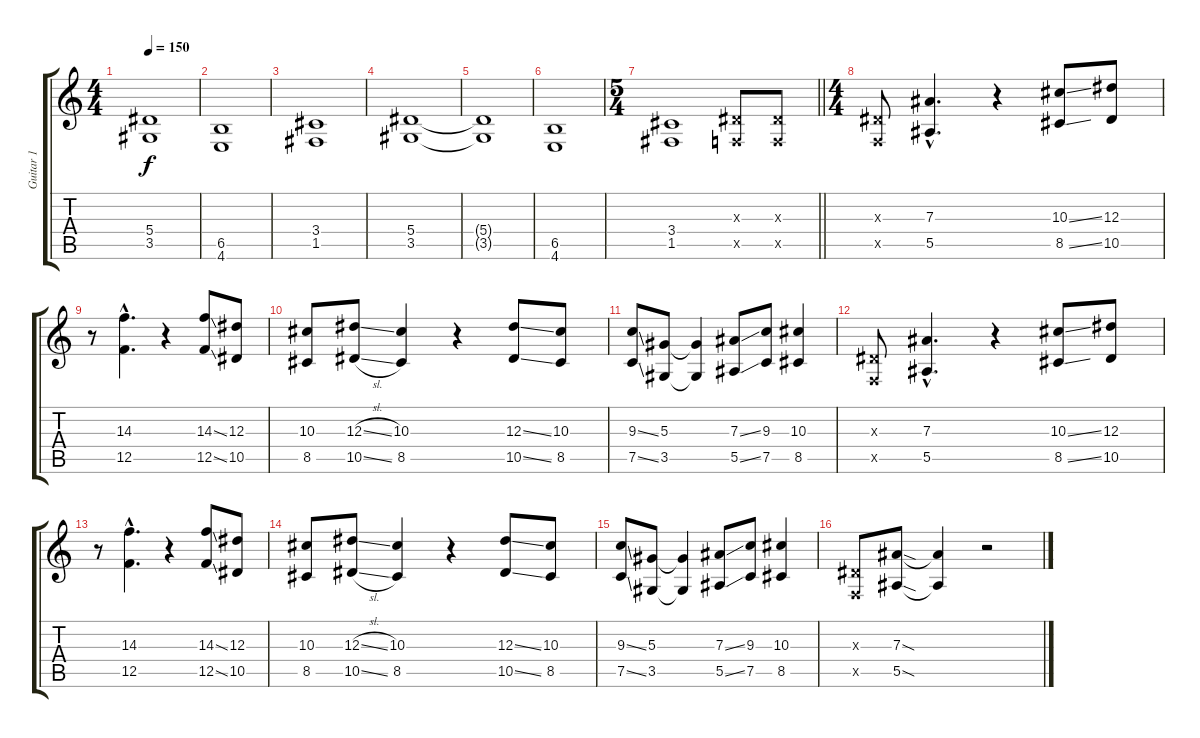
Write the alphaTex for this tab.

\track ("Guitar 1" "Guitar 1") {instrument overdrivenguitar}
\staff {score tabs}
\tuning (C4 G3 Eb3 Bb2 F2 C2) {hide}
\ts (4 4)
\tempo 150
\clef g2
\ks c
(5.4{t} 3.5{t}).1{dy f} |
(6.5 4.6).1 |
(3.4 1.5).1 |
(5.4 3.5).1 |
(5.4{t} 3.5{t}).1 |
(6.5 4.6).1 |
\ts (5 4)
\barLineRight lightlight
(3.4 1.5).1 (0.3{x} 0.5{x}).8 (0.3{x} 0.5{x}).8 |
\ts (4 4)
\section ("" "")
(0.3{x} 0.5{x}).8 (7.3{hac} 5.5{hac}).4{d} r.4 (10.3{ss} 8.5{ss}).8 (12.3 10.5).8 |
r.8 (14.3{hac} 12.5{hac}).4{d} r.4 (14.3{ss} 12.5{ss}).8 (12.3 10.5).8 |
(10.3 8.5).8 (12.3{sl} 10.5{sl}).8 (10.3 8.5).4 r.4 (12.3{ss} 10.5{ss}).8 (10.3 8.5).8 |
(9.3{ss} 7.5{ss}).8 (5.3 3.5).8 (5.3{t} 3.5{t}).4 (7.3{ss} 5.5{ss}).8 (9.3 7.5).8 (10.3 8.5).4 |
(0.3{x} 0.5{x}).8 (7.3{hac} 5.5{hac}).4{d} r.4 (10.3{ss} 8.5{ss}).8 (12.3 10.5).8 |
r.8 (14.3{hac} 12.5{hac}).4{d} r.4 (14.3{ss} 12.5{ss}).8 (12.3 10.5).8 |
(10.3 8.5).8 (12.3{sl} 10.5{sl}).8 (10.3 8.5).4 r.4 (12.3{ss} 10.5{ss}).8 (10.3 8.5).8 |
(9.3{ss} 7.5{ss}).8 (5.3 3.5).8 (5.3{t} 3.5{t}).4 (7.3{ss} 5.5{ss}).8 (9.3 7.5).8 (10.3 8.5).4 |
(0.3{x} 0.5{x}).8 (7.3{sod} 5.5{sod}).8 (7.3{t} 5.5{t}).4 r.2
